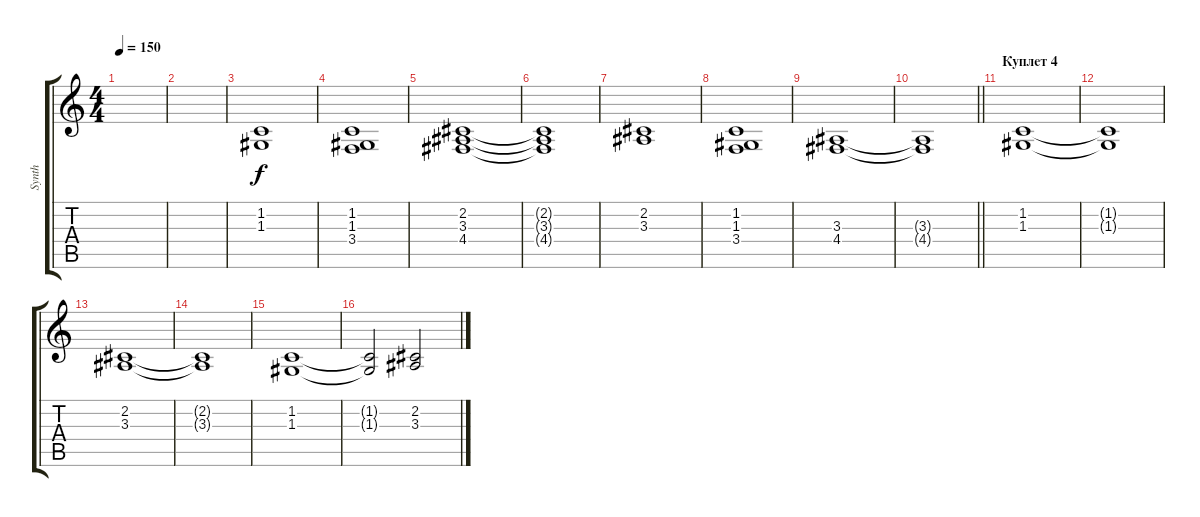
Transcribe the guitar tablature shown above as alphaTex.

\track ("Synth" "Synth") {instrument lead1square}
\staff {score tabs}
\tuning (E4 B3 G3 D3 A2 E2) {hide}
\ts (4 4)
\tempo 150
\clef g2
\ks c
|
|
(1.2 1.3).1{instrument electricpiano1} |
(1.2 1.3 3.4).1 |
(2.2 3.3 4.4).1 |
(2.2{t} 3.3{t} 4.4{t}).1 |
(2.2 3.3).1 |
(1.2 1.3 3.4).1 |
(3.3 4.4).1 |
\barLineRight lightlight
(3.3{t} 4.4{t}).1 |
\section ("" "Куплет 4")
(1.2 1.3).1 |
(1.2{t} 1.3{t}).1 |
(2.2 3.3).1 |
(2.2{t} 3.3{t}).1 |
(1.2 1.3).1 |
(1.2{t} 1.3{t}).2 (2.2 3.3).2
